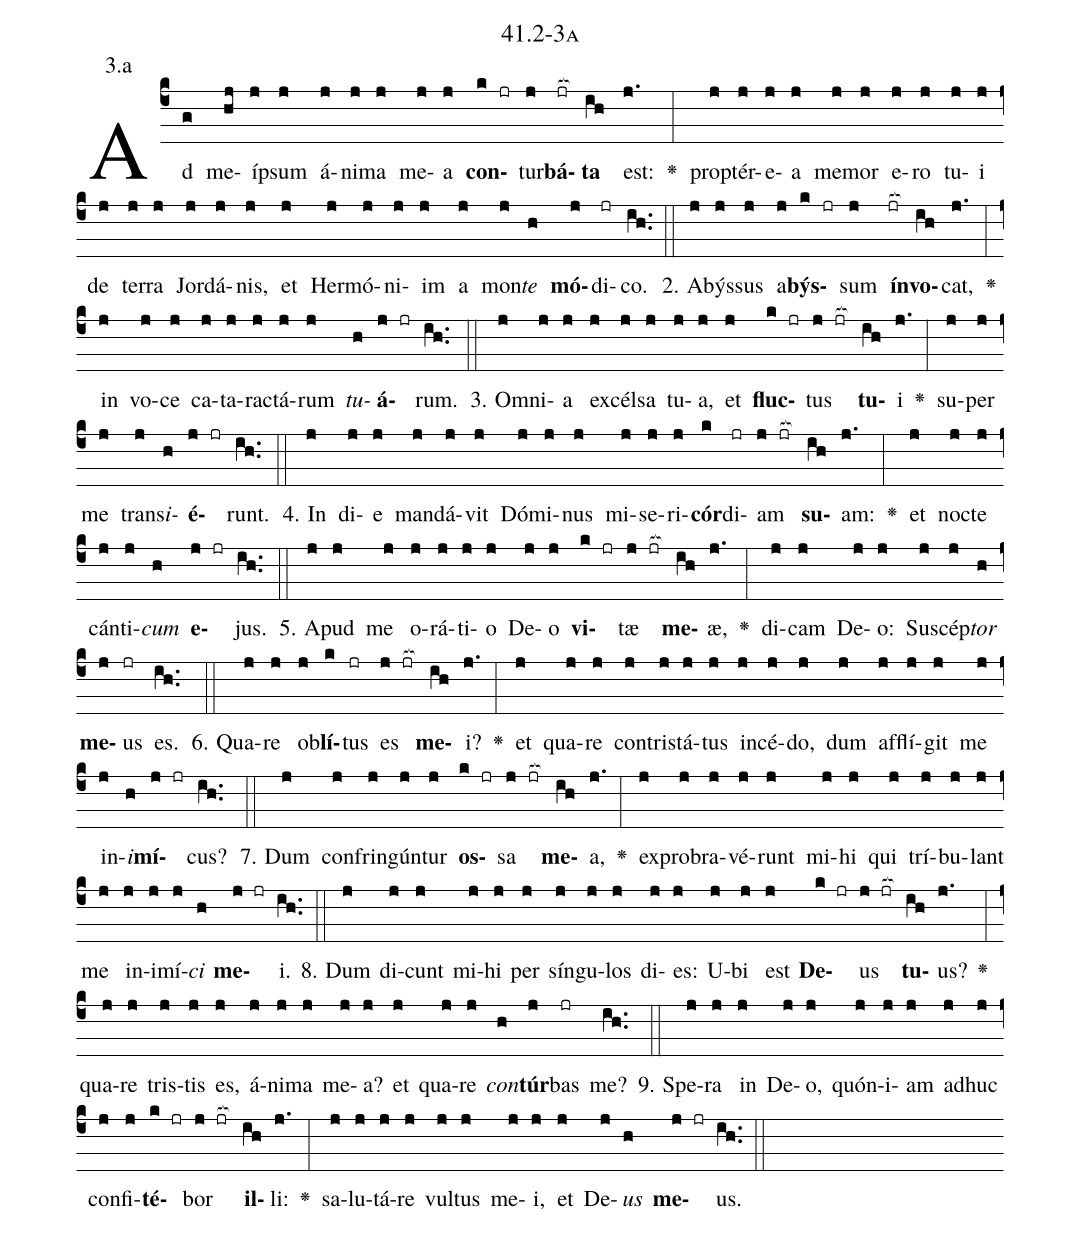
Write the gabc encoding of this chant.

name: 41.2-3a;
annotation: 3.a;
%%
(c4)Ad(g) me(hj)íp(j)sum(j) á(j)ni(j)ma(j) me(j)a(j) <b>con</b>(k jr)tur(j)<b>bá</b>(jr[ocb:1{])<b>ta</b>(ih[ocb:0}]) est:(j.) <v>\greheightstar</v>(:) prop(j)tér(j)e(j)a(j) me(j)mor(j) e(j)ro(j) tu(j)i(j) de(j) ter(j)ra(j) Jor(j)dá(j)nis,(j) et(j) Her(j)mó(j)ni(j)im(j) a(j) mon(j)<i>te</i>(h) <b>mó</b>(j)di(jr)co.(ih..) (::)
2. A(j)býs(j)sus(j) a(j)<b>býs</b>(k jr)sum(j) <b>ín</b>(jr[ocb:1{])<b>vo</b>(ih[ocb:0}])cat,(j.) <v>\greheightstar</v>(:) in(j) vo(j)ce(j) ca(j)ta(j)rac(j)tá(j)rum(j) <i>tu</i>(h)<b>á</b>(j jr)rum.(ih..) (::)
3. Om(j)ni(j)a(j) ex(j)cél(j)sa(j) tu(j)a,(j) et(j) <b>fluc</b>(k jr)tus(j jr[ocb:1{]) <b>tu</b>(ih[ocb:0}])i(j.) <v>\greheightstar</v>(:) su(j)per(j) me(j) trans(j)<i>i</i>(h)<b>é</b>(j jr)runt.(ih..) (::)
4. In(j) di(j)e(j) man(j)dá(j)vit(j) Dó(j)mi(j)nus(j) mi(j)se(j)ri(j)<b>cór</b>(k)di(jr)am(j jr[ocb:1{]) <b>su</b>(ih[ocb:0}])am:(j.) <v>\greheightstar</v>(:) et(j) noc(j)te(j) cán(j)ti(j)<i>cum</i>(h) <b>e</b>(j jr)jus.(ih..) (::)
5. A(j)pud(j) me(j) o(j)rá(j)ti(j)o(j) De(j)o(j) <b>vi</b>(k jr)tæ(j jr[ocb:1{]) <b>me</b>(ih[ocb:0}])æ,(j.) <v>\greheightstar</v>(:) di(j)cam(j) De(j)o:(j) Su(j)scép(j)<i>tor</i>(h) <b>me</b>(j)us(jr) es.(ih..) (::)
6. Qua(j)re(j) ob(j)<b>lí</b>(k)tus(jr) es(j jr[ocb:1{]) <b>me</b>(ih[ocb:0}])i?(j.) <v>\greheightstar</v>(:) et(j) qua(j)re(j) con(j)tris(j)tá(j)tus(j) in(j)cé(j)do,(j) dum(j) af(j)flí(j)git(j) me(j) in(j)<i>i</i>(h)<b>mí</b>(j jr)cus?(ih..) (::)
7. Dum(j) con(j)frin(j)gún(j)tur(j) <b>os</b>(k jr)sa(j jr[ocb:1{]) <b>me</b>(ih[ocb:0}])a,(j.) <v>\greheightstar</v>(:) ex(j)pro(j)bra(j)vé(j)runt(j) mi(j)hi(j) qui(j) trí(j)bu(j)lant(j) me(j) in(j)i(j)mí(j)<i>ci</i>(h) <b>me</b>(j jr)i.(ih..) (::)
8. Dum(j) di(j)cunt(j) mi(j)hi(j) per(j) sín(j)gu(j)los(j) di(j)es:(j) U(j)bi(j) est(j) <b>De</b>(k jr)us(j jr[ocb:1{]) <b>tu</b>(ih[ocb:0}])us?(j.) <v>\greheightstar</v>(:) qua(j)re(j) tris(j)tis(j) es,(j) á(j)ni(j)ma(j) me(j)a?(j) et(j) qua(j)re(j) <i>con</i>(h)<b>túr</b>(j)bas(jr) me?(ih..) (::)
9. Spe(j)ra(j) in(j) De(j)o,(j) quón(j)i(j)am(j) ad(j)huc(j) con(j)fi(j)<b>té</b>(k jr)bor(j jr[ocb:1{]) <b>il</b>(ih[ocb:0}])li:(j.) <v>\greheightstar</v>(:) sa(j)lu(j)tá(j)re(j) vul(j)tus(j) me(j)i,(j) et(j) De(j)<i>us</i>(h) <b>me</b>(j jr)us.(ih..) (::)
